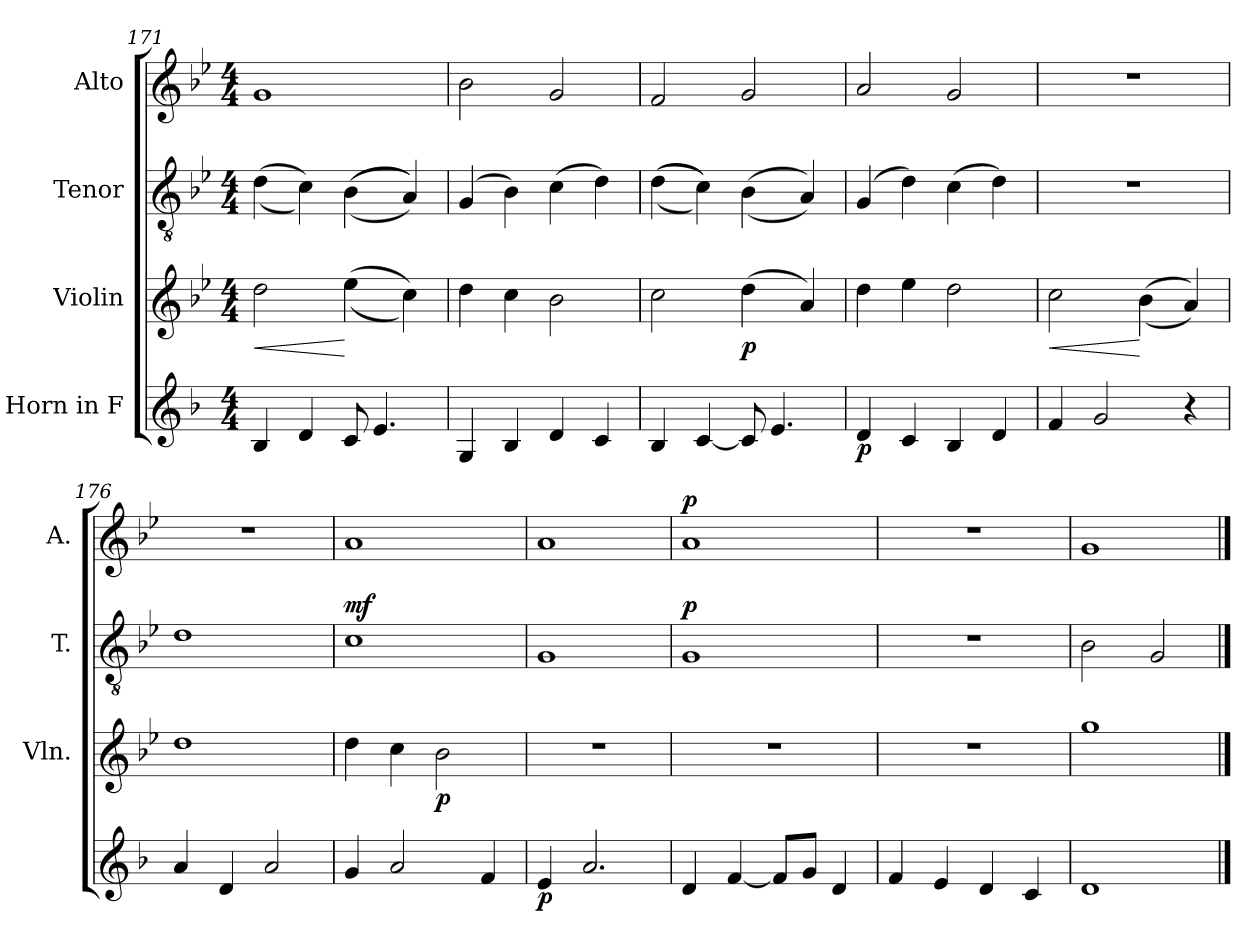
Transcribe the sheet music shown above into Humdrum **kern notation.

**kern	**dynam	**kern	**dynam	**kern	**dynam	**kern	**dynam
*part4	*part4	*part3	*part3	*part2	*part2	*part1	*part1
*staff4	*staff4	*staff3	*staff3	*staff2	*staff2	*staff1	*staff1
*I"Horn in F	*	*I"Violin	*	*I"Tenor	*	*I"Alto	*
*	*	*I'Vln.	*	*I'T.	*	*I'A.	*
*clefG2	*	*clefG2	*	*clefGv2	*	*clefG2	*
*ITrd4c7	*	*	*	*	*	*	*
*k[b-e-]	*	*k[b-e-]	*	*k[b-e-]	*	*k[b-e-]	*
*M4/4	*	*M4/4	*	*M4/4	*	*M4/4	*
=171	=171	=171	=171	=171	=171	=171	=171
!	!	!	!LO:HP:b	!	!	!	!
4E-/	.	2dd\	<	((4d\	.	1g	.
4G/	.	.	.	4c\))	.	.	.
8F/	.	((4ee-\	[	(((4B-\	.	.	.
4.A/	.	.	.	.	.	.	.
.	.	4cc\))	.	4A/)))	.	.	.
=172	=172	=172	=172	=172	=172	=172	=172
4C/	.	4dd\	.	(4G/	.	2b-\	.
4E-/	.	4cc\	.	4B-\)	.	.	.
4G/	.	2b-\	.	(4c\	.	2g/	.
4F/	.	.	.	4d\)	.	.	.
=173	=173	=173	=173	=173	=173	=173	=173
4E-/	.	2cc\	.	(((4d\	.	2f/	.
[4F/	.	.	.	4c\)))	.	.	.
!	!	!	!LO:DY:b	!	!	!	!
8F/]	.	(4dd\	p	((4B-\	.	2g/	.
4.A/	.	.	.	.	.	.	.
.	.	4a/)	.	4A/))	.	.	.
=174	=174	=174	=174	=174	=174	=174	=174
!	!LO:DY:b	!	!	!	!	!	!
4G/	p	4dd\	.	(4G/	.	2a/	.
4F/	.	4ee-\	.	4d\)	.	.	.
4E-/	.	2dd\	.	(4c\	.	2g/	.
4G/	.	.	.	4d\)	.	.	.
=175	=175	=175	=175	=175	=175	=175	=175
!	!	!	!LO:HP:b	!	!	!	!
4B-/	.	2cc\	<	1r	.	1r	.
2c/	.	.	.	.	.	.	.
.	.	((4b-\	[	.	.	.	.
4r	.	4a/))	.	.	.	.	.
=176	=176	=176	=176	=176	=176	=176	=176
4d/	.	1dd	.	1d	.	1r	.
4G/	.	.	.	.	.	.	.
2d/	.	.	.	.	.	.	.
!!LO:PB:g=z
=177	=177	=177	=177	=177	=177	=177	=177
!	!	!	!	!	!LO:DY:a	!	!
4c/	.	4dd\	.	1c	mf	1a	.
2d/	.	4cc\	.	.	.	.	.
!	!	!	!LO:DY:b	!	!	!	!
.	.	2b-\	p	.	.	.	.
4B-/	.	.	.	.	.	.	.
=178	=178	=178	=178	=178	=178	=178	=178
!	!LO:DY:b	!	!	!	!	!	!
4A/	p	1r	.	1G	.	1a	.
2.d/	.	.	.	.	.	.	.
=179	=179	=179	=179	=179	=179	=179	=179
!	!	!	!	!	!LO:DY:a	!	!LO:DY:a
4G/	.	1r	.	1G	p	1a	p
[4B-/	.	.	.	.	.	.	.
8B-/L]	.	.	.	.	.	.	.
8c/J	.	.	.	.	.	.	.
4G/	.	.	.	.	.	.	.
=180	=180	=180	=180	=180	=180	=180	=180
4B-/	.	1r	.	1r	.	1r	.
4A/	.	.	.	.	.	.	.
4G/	.	.	.	.	.	.	.
4F/	.	.	.	.	.	.	.
=181	=181	=181	=181	=181	=181	=181	=181
1G	.	1gg	.	2B-\	.	1g	.
.	.	.	.	2G/	.	.	.
==	==	==	==	==	==	==	==
*-	*-	*-	*-	*-	*-	*-	*-
